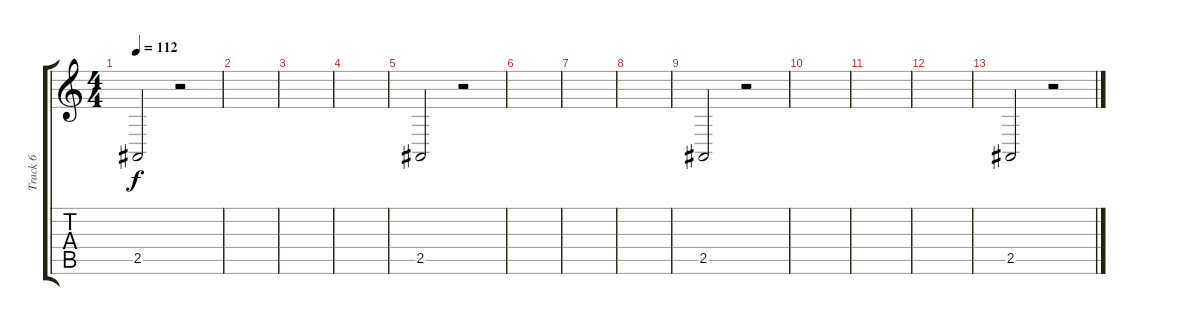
\track ("Track 6" "Track 6") {instrument fx7echoes}
\staff {score tabs}
\tuning (Eb4 Bb3 Gb3 Db3 Ab2 Eb2) {hide}
\ts (4 4)
\tempo 112
\clef g2
\ks c
2.5.2{dy f} r.2 |
|
|
|
2.5.2 r.2 |
|
|
|
2.5.2 r.2 |
|
|
|
2.5.2 r.2
